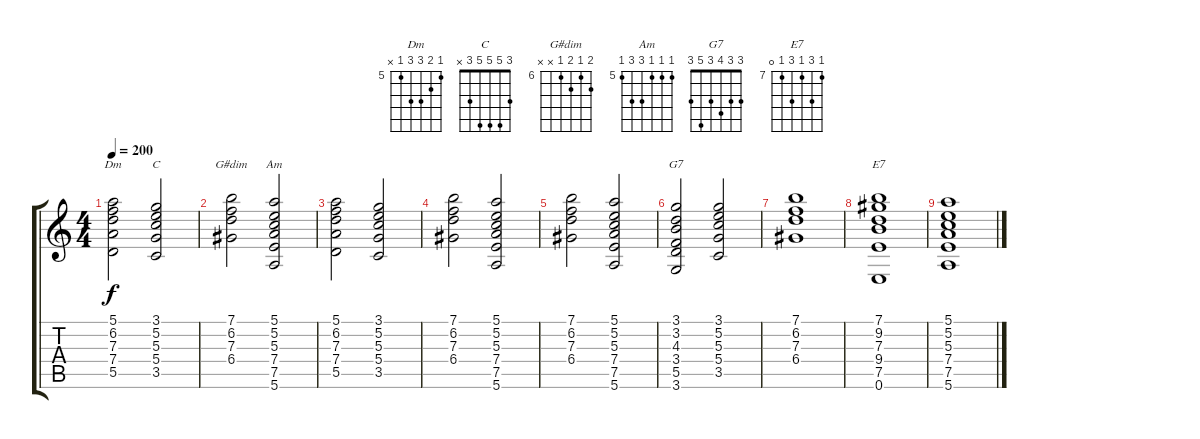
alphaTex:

\track "" {instrument overdrivenguitar}
\staff {score tabs}
\tuning (E4 B3 G3 D3 A2 E2) {hide}
\chord ("Dm" 5 6 7 7 5 x) {firstfret 5}
\chord ("C" 3 5 5 5 3 x)
\chord ("G#dim" 7 6 7 6 x x) {firstfret 6}
\chord ("Am" 5 5 5 7 7 5) {firstfret 5}
\chord ("G7" 3 3 4 3 5 3)
\chord ("E7" 7 9 7 9 7 0) {firstfret 7}
\ts (4 4)
\tempo 200
\clef g2
\ks c
(5.1 6.2 7.3 7.4 5.5).2{ch "Dm" dy f instrument overdrivenguitar} (3.1 5.2 5.3 5.4 3.5).2{ch "C"} |
(7.1 6.2 7.3 6.4).2{ch "G#dim"} (5.1 5.2 5.3 7.4 7.5 5.6).2{ch "Am"} |
(5.1 6.2 7.3 7.4 5.5).2 (3.1 5.2 5.3 5.4 3.5).2 |
(7.1 6.2 7.3 6.4).2 (5.1 5.2 5.3 7.4 7.5 5.6).2 |
(7.1 6.2 7.3 6.4).2 (5.1 5.2 5.3 7.4 7.5 5.6).2 |
(3.1 3.2 4.3 3.4 5.5 3.6).2{ch "G7"} (3.1 5.2 5.3 5.4 3.5).2 |
(7.1 6.2 7.3 6.4).1 |
(7.1 9.2 7.3 9.4 7.5 0.6).1{ch "E7"} |
(5.1 5.2 5.3 7.4 7.5 5.6).1
